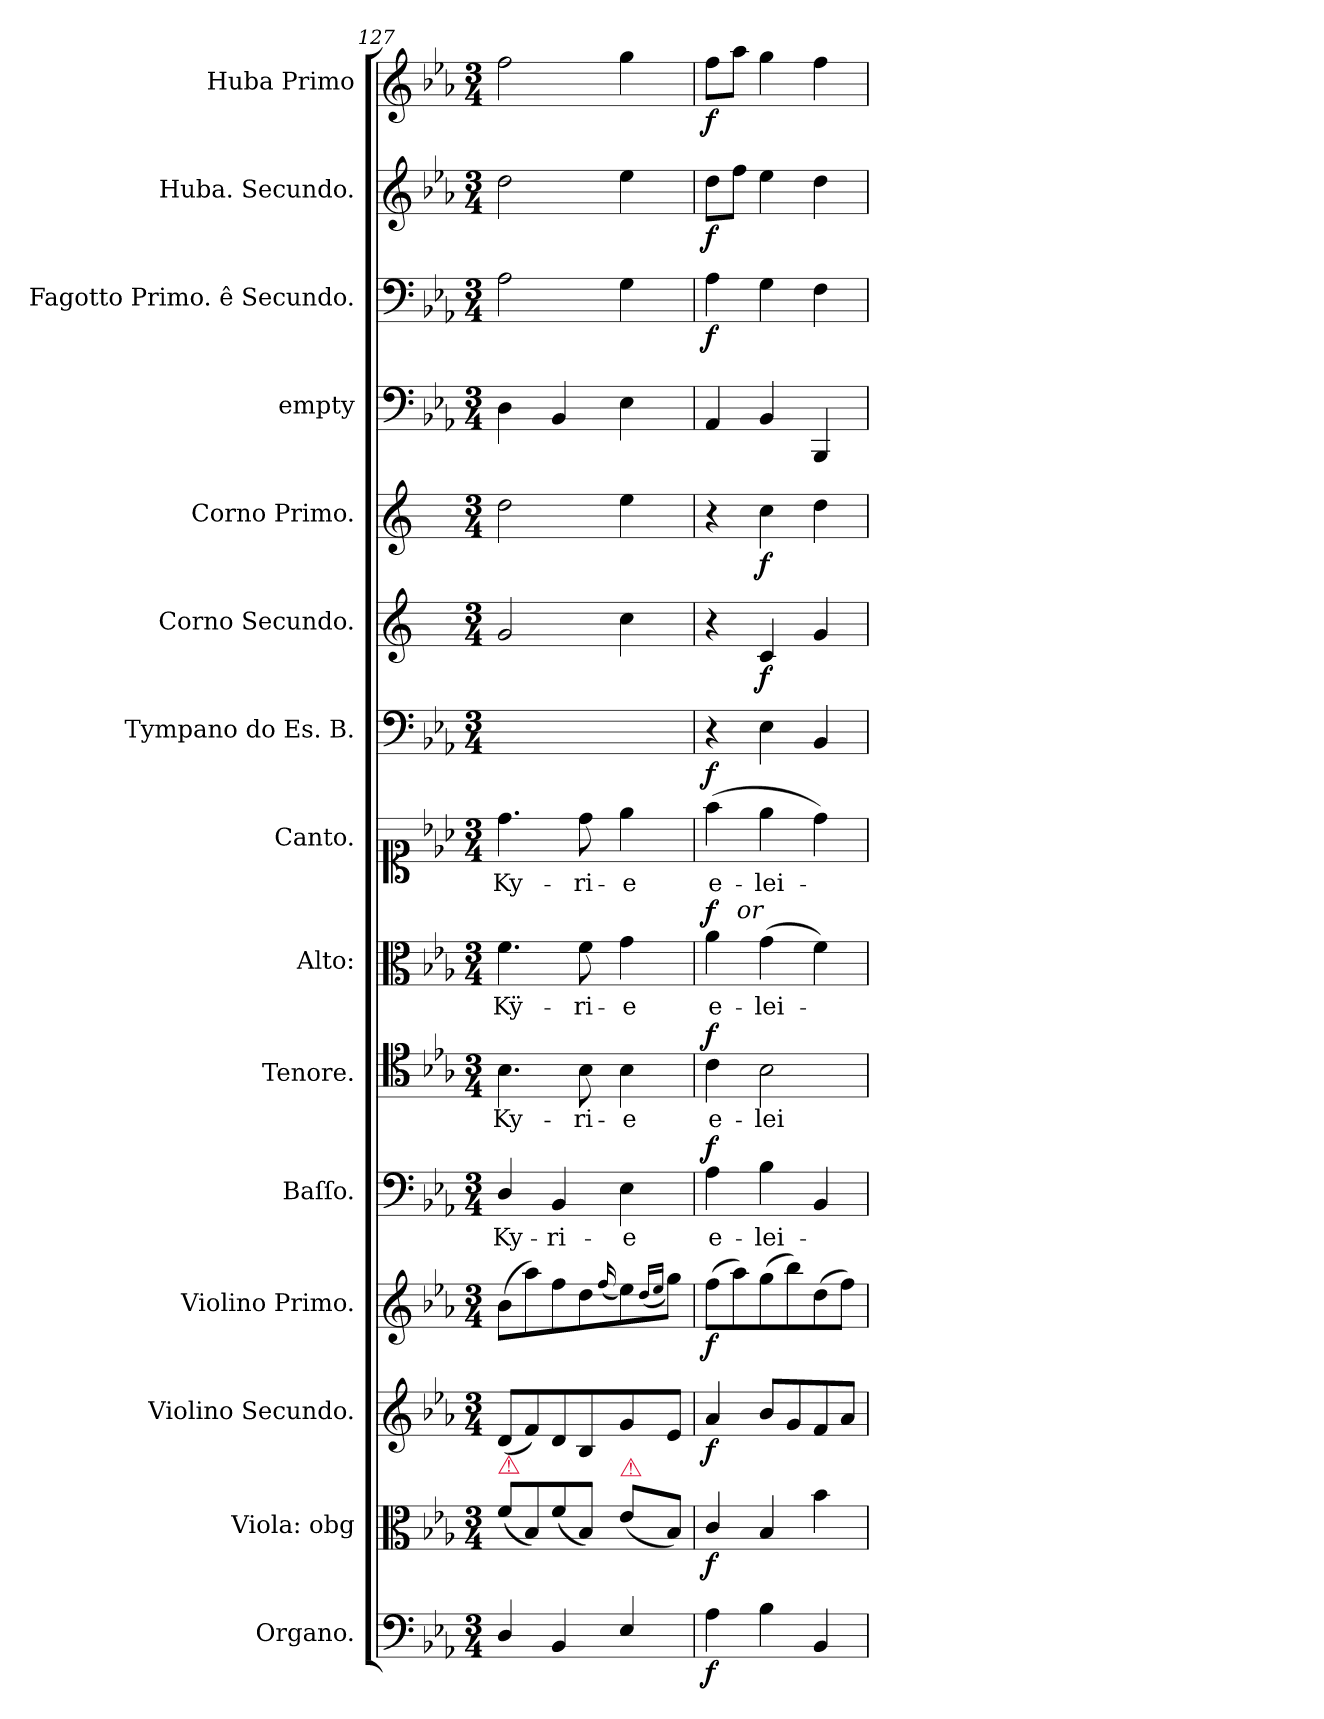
**kern	**dynam	**kern	**dynam	**kern	**dynam	**kern	**dynam	**kern	**text	**dynam	**kern	**text	**dynam	**kern	**text	**dynam	**kern	**text	**dynam	**kern	**kern	**dynam	**kern	**dynam	**kern	**kern	**dynam	**kern	**dynam	**kern	**dynam
*part15	*part15	*part14	*part14	*part13	*part13	*part12	*part12	*part11	*part11	*part11	*part10	*part10	*part10	*part9	*part9	*part9	*part8	*part8	*part8	*part7	*part6	*part6	*part5	*part5	*part4	*part3	*part3	*part2	*part2	*part1	*part1
*staff15	*staff15	*staff14	*staff14	*staff13	*staff13	*staff12	*staff12	*staff11	*staff11	*staff11	*staff10	*staff10	*staff10	*staff9	*staff9	*staff9	*staff8	*staff8	*staff8	*staff7	*staff6	*staff6	*staff5	*staff5	*staff4	*staff3	*staff3	*staff2	*staff2	*staff1	*staff1
*I"Organo.	*	*I"Viola: obg	*	*I"Violino Secundo.	*	*I"Violino Primo.	*	*I"Baſſo.	*	*	*I"Tenore.	*	*	*I"Alto:	*	*	*I"Canto.	*	*	*I"Tympano do Es. B.	*I"Corno Secundo.	*	*I"Corno Primo.	*	*I"empty	*I"Fagotto Primo. ê Secundo.	*	*I"Huba. Secundo.	*	*I"Huba Primo	*
*I'org	*	*I'vla	*	*	*	*I'vl I	*	*I'B	*	*	*I'T	*	*	*I'A	*	*	*I'C	*	*	*	*	*	*I'cor I	*	*	*	*	*	*	*	*
*clefF4	*	*clefC3	*	*clefG2	*	*clefG2	*	*clefF4	*	*	*clefC4	*	*	*clefC3	*	*	*clefC1	*	*	*clefF4	*clefG2	*	*clefG2	*	*clefF4	*clefF4	*	*clefG2	*	*clefG2	*
*	*	*	*	*	*	*	*	*	*	*	*	*	*	*	*	*	*	*	*	*	*ITrd5c9	*	*ITrd5c9	*	*	*	*	*	*	*	*
*k[b-e-a-]	*	*k[b-e-a-]	*	*k[b-e-a-]	*	*k[b-e-a-]	*	*k[b-e-a-]	*	*	*k[b-e-a-]	*	*	*k[b-e-a-]	*	*	*k[b-e-a-]	*	*	*k[b-e-a-]	*k[b-e-a-]	*	*k[b-e-a-]	*	*k[b-e-a-]	*k[b-e-a-]	*	*k[b-e-a-]	*	*k[b-e-a-]	*
*E-:	*	*E-:	*	*E-:	*	*E-:	*	*E-:	*	*	*E-:	*	*	*E-:	*	*	*E-:	*	*	*E-:	*E-:	*	*E-:	*	*	*	*	*E-:	*	*E-:	*
*M3/4	*	*M3/4	*	*M3/4	*	*M3/4	*	*M3/4	*	*	*M3/4	*	*	*M3/4	*	*	*M3/4	*	*	*M3/4	*M3/4	*	*M3/4	*	*M3/4	*M3/4	*	*M3/4	*	*M3/4	*
=127	=127	=127	=127	=127	=127	=127	=127	=127	=127	=127	=127	=127	=127	=127	=127	=127	=127	=127	=127	=127	=127	=127	=127	=127	=127	=127	=127	=127	=127	=127	=127
!	!	!LO:TX:a:color=crimson:t=⚠	!	!	!	!	!	!	!	!	!	!	!	!	!	!	!	!	!	!	!	!	!	!	!	!	!	!	!	!	!
!	!	!	!	!	!	!	!	!	!LO:LY:i	!	!	!LO:LY:i	!	!	!LO:LY:i	!	!	!LO:LY:i	!	!	!	!	!	!	!	!	!	!	!	!	!
4D/	.	(>8f\L	.	(<8d/L	.	(>8b-\L	.	4D/	Ky-	.	4.B-\	Ky-	.	4.f\	Kÿ-	.	4.dd\	Ky-	.	2.ryy	2B-/	.	2f\	.	4D\	2A-\	.	2dd\	.	2ff\	.
.	.	8B-/)	.	8f/)	.	8aa-\)	.	.	.	.	.	.	.	.	.	.	.	.	.	.	.	.	.	.	.	.	.	.	.	.	.
!	!	!	!	!	!	!	!	!	!LO:LY:i	!	!	!	!	!	!	!	!	!	!	!	!	!	!	!	!	!	!	!	!	!	!
4BB-/	.	(>8f\	.	8d/	.	8ff\	.	4BB-/	-ri-	.	.	.	.	.	.	.	.	.	.	.	.	.	.	.	4BB-/	.	.	.	.	.	.
!	!	!	!	!	!	!	!	!	!	!	!	!LO:LY:i	!	!	!LO:LY:i	!	!	!LO:LY:i	!	!	!	!	!	!	!	!	!	!	!	!	!
.	.	8B-/J)	.	8B-/	.	8dd\	.	.	.	.	8B-\	-ri-	.	8f\	-ri-	.	8dd\	-ri-	.	.	.	.	.	.	.	.	.	.	.	.	.
.	.	.	.	.	.	(<16qqff/	.	.	.	.	.	.	.	.	.	.	.	.	.	.	.	.	.	.	.	.	.	.	.	.	.
!	!	!LO:TX:a:color=crimson:t=⚠	!	!	!	!	!	!	!	!	!	!	!	!	!	!	!	!	!	!	!	!	!	!	!	!	!	!	!	!	!
!	!	!	!	!	!	!	!	!	!LO:LY:i	!	!	!LO:LY:i	!	!	!LO:LY:i	!	!	!LO:LY:i	!	!	!	!	!	!	!	!	!	!	!	!	!
4E-/	.	(>8e-\L	.	8g/	.	8ee-\)	.	4E-\	-e	.	4B-\	-e	.	4g\	-e	.	4ee-\	-e	.	.	4e-\	.	4g\	.	4E-\	4G\	.	4ee-\	.	4gg\	.
.	.	.	.	.	.	(<16qqdd/LL	.	.	.	.	.	.	.	.	.	.	.	.	.	.	.	.	.	.	.	.	.	.	.	.	.
.	.	.	.	.	.	16qqee-/JJ	.	.	.	.	.	.	.	.	.	.	.	.	.	.	.	.	.	.	.	.	.	.	.	.	.
.	.	8B-/J)	.	8e-/J	.	8gg\J)	.	.	.	.	.	.	.	.	.	.	.	.	.	.	.	.	.	.	.	.	.	.	.	.	.
=128	=128	=128	=128	=128	=128	=128	=128	=128	=128	=128	=128	=128	=128	=128	=128	=128	=128	=128	=128	=128	=128	=128	=128	=128	=128	=128	=128	=128	=128	=128	=128
!	!	!	!	!	!	!	!	!	!	!LO:DY:b	!	!	!LO:DY:a	!	!	!LO:DY:b:t=%s or	!	!	!LO:DY:b	!	!	!	!	!	!	!	!	!	!	!	!
4A-\	f	4c/	f	4a-/	f	(>8ff\L	f	4A-\	e-	f	4c\	e-	f	4a-\	e-	f	(>4ff\	e-	f	4r	4r	.	4r	.	4AA-/	4A-\	f	8dd\L	f	8ff\L	f
.	.	.	.	.	.	8aa-\)	.	.	.	.	.	.	.	.	.	.	.	.	.	.	.	.	.	.	.	.	.	8ff\J	.	8aa-\J	.
4B-\	.	4B-/	.	8b-/L	.	(>8gg\	.	4B-\	-lei-	.	2B-\	-lei	.	(>4g\	-lei-	.	4ee-\	-lei-	.	4E-\	4E-/	f	4e-\	f	4BB-/	4G\	.	4ee-\	.	4gg\	.
.	.	.	.	8g/	.	8bb-\)	.	.	.	.	.	.	.	.	.	.	.	.	.	.	.	.	.	.	.	.	.	.	.	.	.
4BB-/	.	4b-\	.	8f/	.	(>8dd\	.	4BB-/	.	.	.	.	.	4f\)	.	.	4dd\)	.	.	4BB-/	4B-/	.	4f\	.	4BBB-/	4F\	.	4dd\	.	4ff\	.
.	.	.	.	8a-/J	.	8ff\J)	.	.	.	.	.	.	.	.	.	.	.	.	.	.	.	.	.	.	.	.	.	.	.	.	.
=	=	=	=	=	=	=	=	=	=	=	=	=	=	=	=	=	=	=	=	=	=	=	=	=	=	=	=	=	=	=	=
*-	*-	*-	*-	*-	*-	*-	*-	*-	*-	*-	*-	*-	*-	*-	*-	*-	*-	*-	*-	*-	*-	*-	*-	*-	*-	*-	*-	*-	*-	*-	*-
